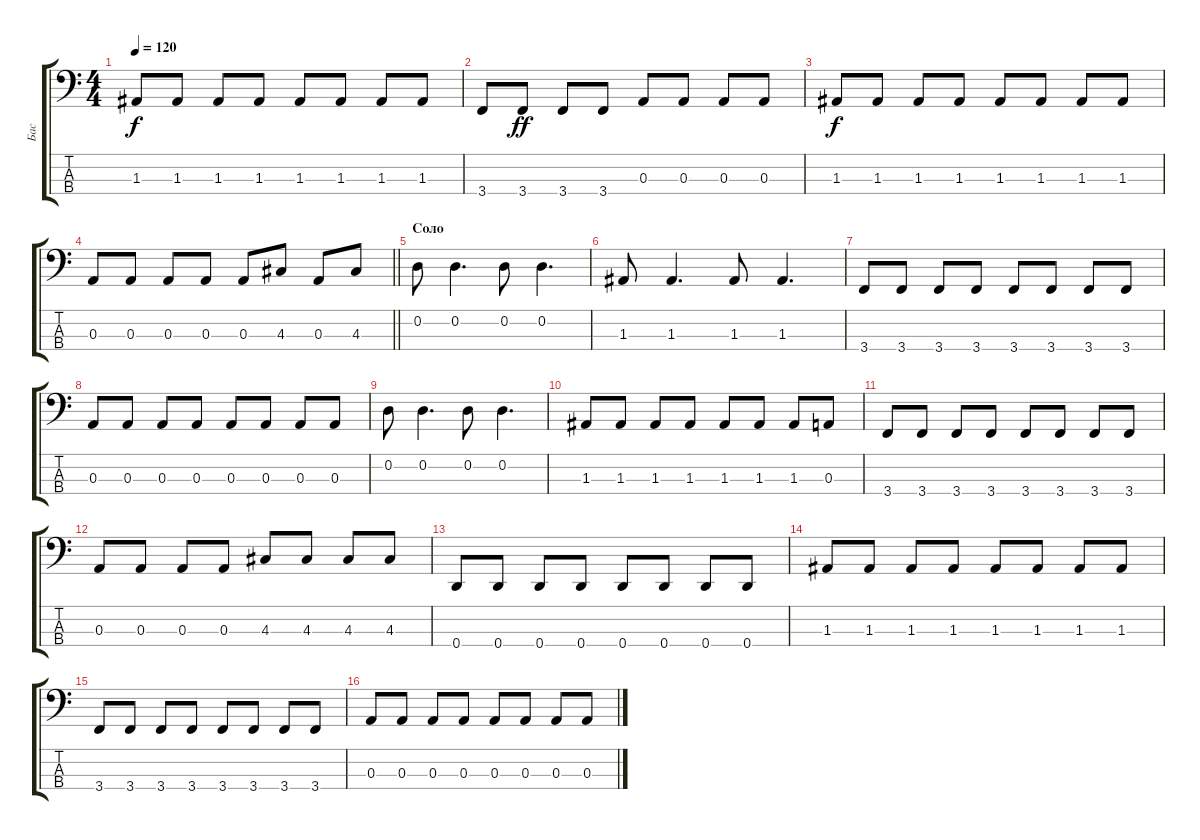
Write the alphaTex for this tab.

\track ("Бас" "Бас") {instrument electricbassfinger}
\staff {score tabs}
\tuning (G2 D2 A1 D1) {hide}
\ts (4 4)
\tempo 120
\clef f4
\ks c
1.3.8{dy f} 1.3.8 1.3.8 1.3.8 1.3.8 1.3.8 1.3.8 1.3.8 |
3.4.8 3.4.8{dy ff} 3.4.8 3.4.8 0.3.8 0.3.8 0.3.8 0.3.8 |
1.3.8{dy f} 1.3.8 1.3.8 1.3.8 1.3.8 1.3.8 1.3.8 1.3.8 |
\barLineRight lightlight
0.3.8 0.3.8 0.3.8 0.3.8 0.3.8 4.3.8 0.3.8 4.3.8 |
\section ("" "Соло")
0.2.8 0.2.4{d} 0.2.8 0.2.4{d} |
1.3.8 1.3.4{d} 1.3.8 1.3.4{d} |
3.4.8 3.4.8 3.4.8 3.4.8 3.4.8 3.4.8 3.4.8 3.4.8 |
0.3.8 0.3.8 0.3.8 0.3.8 0.3.8 0.3.8 0.3.8 0.3.8 |
0.2.8 0.2.4{d} 0.2.8 0.2.4{d} |
1.3.8 1.3.8 1.3.8 1.3.8 1.3.8 1.3.8 1.3.8 0.3.8 |
3.4.8 3.4.8 3.4.8 3.4.8 3.4.8 3.4.8 3.4.8 3.4.8 |
0.3.8 0.3.8 0.3.8 0.3.8 4.3.8 4.3.8 4.3.8 4.3.8 |
0.4.8 0.4.8 0.4.8 0.4.8 0.4.8 0.4.8 0.4.8 0.4.8 |
1.3.8 1.3.8 1.3.8 1.3.8 1.3.8 1.3.8 1.3.8 1.3.8 |
3.4.8 3.4.8 3.4.8 3.4.8 3.4.8 3.4.8 3.4.8 3.4.8 |
0.3.8 0.3.8 0.3.8 0.3.8 0.3.8 0.3.8 0.3.8 0.3.8
